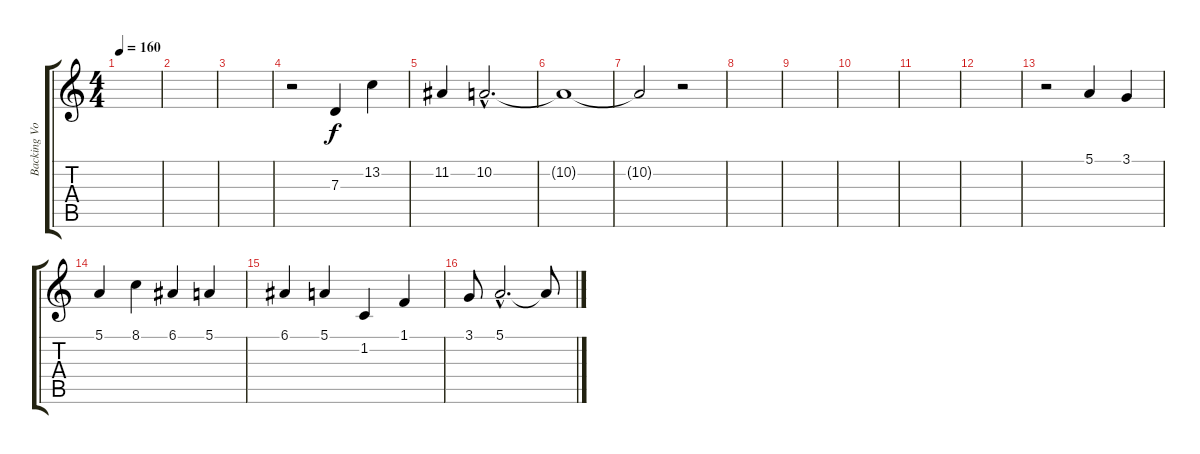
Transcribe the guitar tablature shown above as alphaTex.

\track ("Backing Vocals" "Backing Vo") {instrument choiraahs}
\staff {score tabs}
\tuning (E4 B3 G3 D3 A2 E2) {hide}
\ts (4 4)
\tempo 160
\clef g2
\ks c
|
|
|
r.2{instrument choiraahs} 7.3.4 13.2.4 |
11.2.4 10.2{hac}.2{d} |
10.2{t}.1 |
10.2{t}.2 r.2 |
|
|
|
|
|
r.2 5.1.4 3.1.4 |
5.1.4 8.1.4 6.1.4 5.1.4 |
6.1.4 5.1.4 1.2.4 1.1.4 |
3.1.8 5.1{hac}.2{d} 5.1{t}.8
